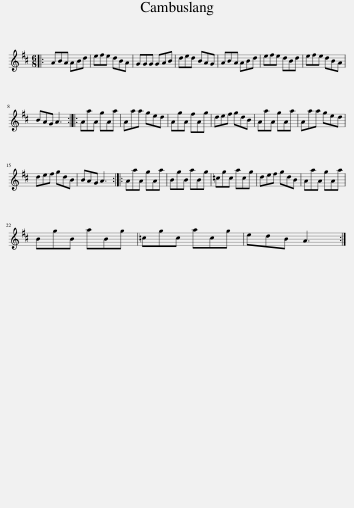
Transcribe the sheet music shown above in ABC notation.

X:1
L:1/8
M:6/8
I:linebreak $
K:D
V:1 treble
V:1
|: ABA ABd | efe dBA | GGG GAB | ded BAG | ABA ABd | %5
 efe dBd | efe dBA |$ BAG A3 :: AaA gAa | Aaa ged | %10
 AgA fAg | def gdB | AaA gAa | Aaa ged |$ def gdB | %15
 BAG A3 :: AaA gAa | BgB aBg | =cgc acg | def gdB | %20
 AaA gAa |$ BgB aBg | =cgc acg | edB A3 :| %24
